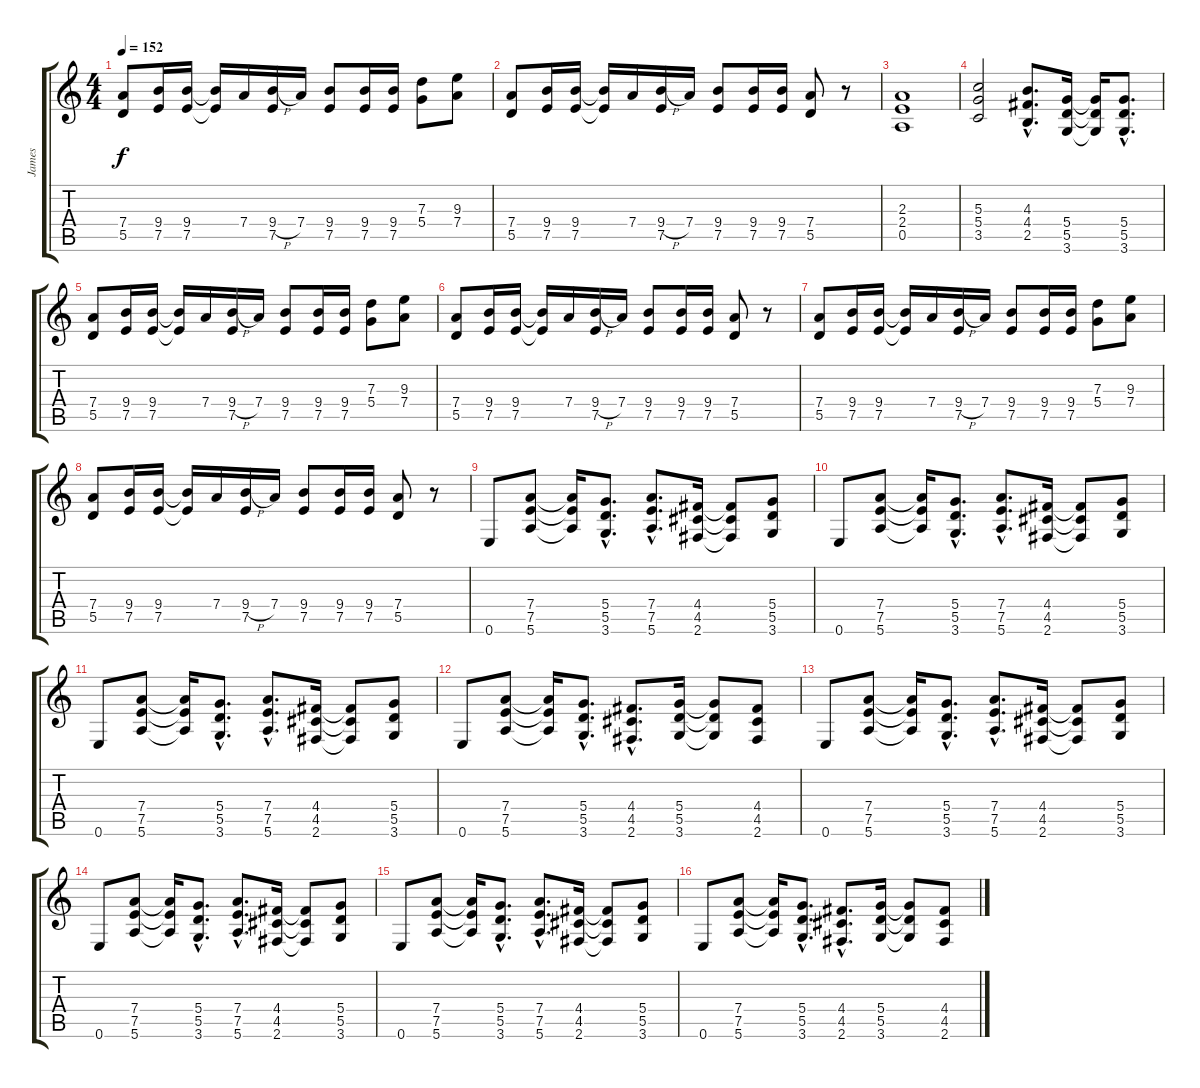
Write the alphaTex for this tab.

\track ("James" "James") {instrument distortionguitar}
\staff {score tabs}
\tuning (E4 B3 G3 D3 A2 E2) {hide}
\ts (4 4)
\tempo 152
\clef g2
\ks c
(7.4 5.5).8{dy f} (9.4 7.5).16 (9.4 7.5).16 (9.4{t} 7.5{t}).16 7.4.16 (9.4{h} 7.5).16 7.4.16 (9.4 7.5).8 (9.4 7.5).16 (9.4 7.5).16 (7.3 5.4).8 (9.3 7.4).8 |
(7.4 5.5).8 (9.4 7.5).16 (9.4 7.5).16 (9.4{t} 7.5{t}).16 7.4.16 (9.4{h} 7.5).16 7.4.16 (9.4 7.5).8 (9.4 7.5).16 (9.4 7.5).16 (7.4 5.5).8 r.8 |
(2.3 2.4 0.5).1 |
(5.3 5.4 3.5).2 (4.3{hac} 4.4{hac} 2.5{hac}).8{d} (5.4 5.5 3.6).16 (5.4{t} 5.5{t} 3.6{t}).16 (5.4{hac} 5.5{hac} 3.6{hac}).8{d} |
(7.4 5.5).8 (9.4 7.5).16 (9.4 7.5).16 (9.4{t} 7.5{t}).16 7.4.16 (9.4{h} 7.5).16 7.4.16 (9.4 7.5).8 (9.4 7.5).16 (9.4 7.5).16 (7.3 5.4).8 (9.3 7.4).8 |
(7.4 5.5).8 (9.4 7.5).16 (9.4 7.5).16 (9.4{t} 7.5{t}).16 7.4.16 (9.4{h} 7.5).16 7.4.16 (9.4 7.5).8 (9.4 7.5).16 (9.4 7.5).16 (7.4 5.5).8 r.8 |
(7.4 5.5).8 (9.4 7.5).16 (9.4 7.5).16 (9.4{t} 7.5{t}).16 7.4.16 (9.4{h} 7.5).16 7.4.16 (9.4 7.5).8 (9.4 7.5).16 (9.4 7.5).16 (7.3 5.4).8 (9.3 7.4).8 |
(7.4 5.5).8 (9.4 7.5).16 (9.4 7.5).16 (9.4{t} 7.5{t}).16 7.4.16 (9.4{h} 7.5).16 7.4.16 (9.4 7.5).8 (9.4 7.5).16 (9.4 7.5).16 (7.4 5.5).8 r.8 |
0.6.8 (7.4 7.5 5.6).8 (7.4{t} 7.5{t} 5.6{t}).16 (5.4{hac} 5.5{hac} 3.6{hac}).8{d} (7.4{hac} 7.5{hac} 5.6{hac}).8{d} (4.4 4.5 2.6).16 (4.4{t} 4.5{t} 2.6{t}).8 (5.4 5.5 3.6).8 |
0.6.8 (7.4 7.5 5.6).8 (7.4{t} 7.5{t} 5.6{t}).16 (5.4{hac} 5.5{hac} 3.6{hac}).8{d} (7.4{hac} 7.5{hac} 5.6{hac}).8{d} (4.4 4.5 2.6).16 (4.4{t} 4.5{t} 2.6{t}).8 (5.4 5.5 3.6).8 |
0.6.8 (7.4 7.5 5.6).8 (7.4{t} 7.5{t} 5.6{t}).16 (5.4{hac} 5.5{hac} 3.6{hac}).8{d} (7.4{hac} 7.5{hac} 5.6{hac}).8{d} (4.4 4.5 2.6).16 (4.4{t} 4.5{t} 2.6{t}).8 (5.4 5.5 3.6).8 |
0.6.8 (7.4 7.5 5.6).8 (7.4{t} 7.5{t} 5.6{t}).16 (5.4{hac} 5.5{hac} 3.6{hac}).8{d} (4.4{hac} 4.5{hac} 2.6{hac}).8{d} (5.4 5.5 3.6).16 (5.4{t} 5.5{t} 3.6{t}).8 (4.4 4.5 2.6).8 |
0.6.8 (7.4 7.5 5.6).8 (7.4{t} 7.5{t} 5.6{t}).16 (5.4{hac} 5.5{hac} 3.6{hac}).8{d} (7.4{hac} 7.5{hac} 5.6{hac}).8{d} (4.4 4.5 2.6).16 (4.4{t} 4.5{t} 2.6{t}).8 (5.4 5.5 3.6).8 |
0.6.8 (7.4 7.5 5.6).8 (7.4{t} 7.5{t} 5.6{t}).16 (5.4{hac} 5.5{hac} 3.6{hac}).8{d} (7.4{hac} 7.5{hac} 5.6{hac}).8{d} (4.4 4.5 2.6).16 (4.4{t} 4.5{t} 2.6{t}).8 (5.4 5.5 3.6).8 |
0.6.8 (7.4 7.5 5.6).8 (7.4{t} 7.5{t} 5.6{t}).16 (5.4{hac} 5.5{hac} 3.6{hac}).8{d} (7.4{hac} 7.5{hac} 5.6{hac}).8{d} (4.4 4.5 2.6).16 (4.4{t} 4.5{t} 2.6{t}).8 (5.4 5.5 3.6).8 |
0.6.8 (7.4 7.5 5.6).8 (7.4{t} 7.5{t} 5.6{t}).16 (5.4{hac} 5.5{hac} 3.6{hac}).8{d} (4.4{hac} 4.5{hac} 2.6{hac}).8{d} (5.4 5.5 3.6).16 (5.4{t} 5.5{t} 3.6{t}).8 (4.4 4.5 2.6).8
